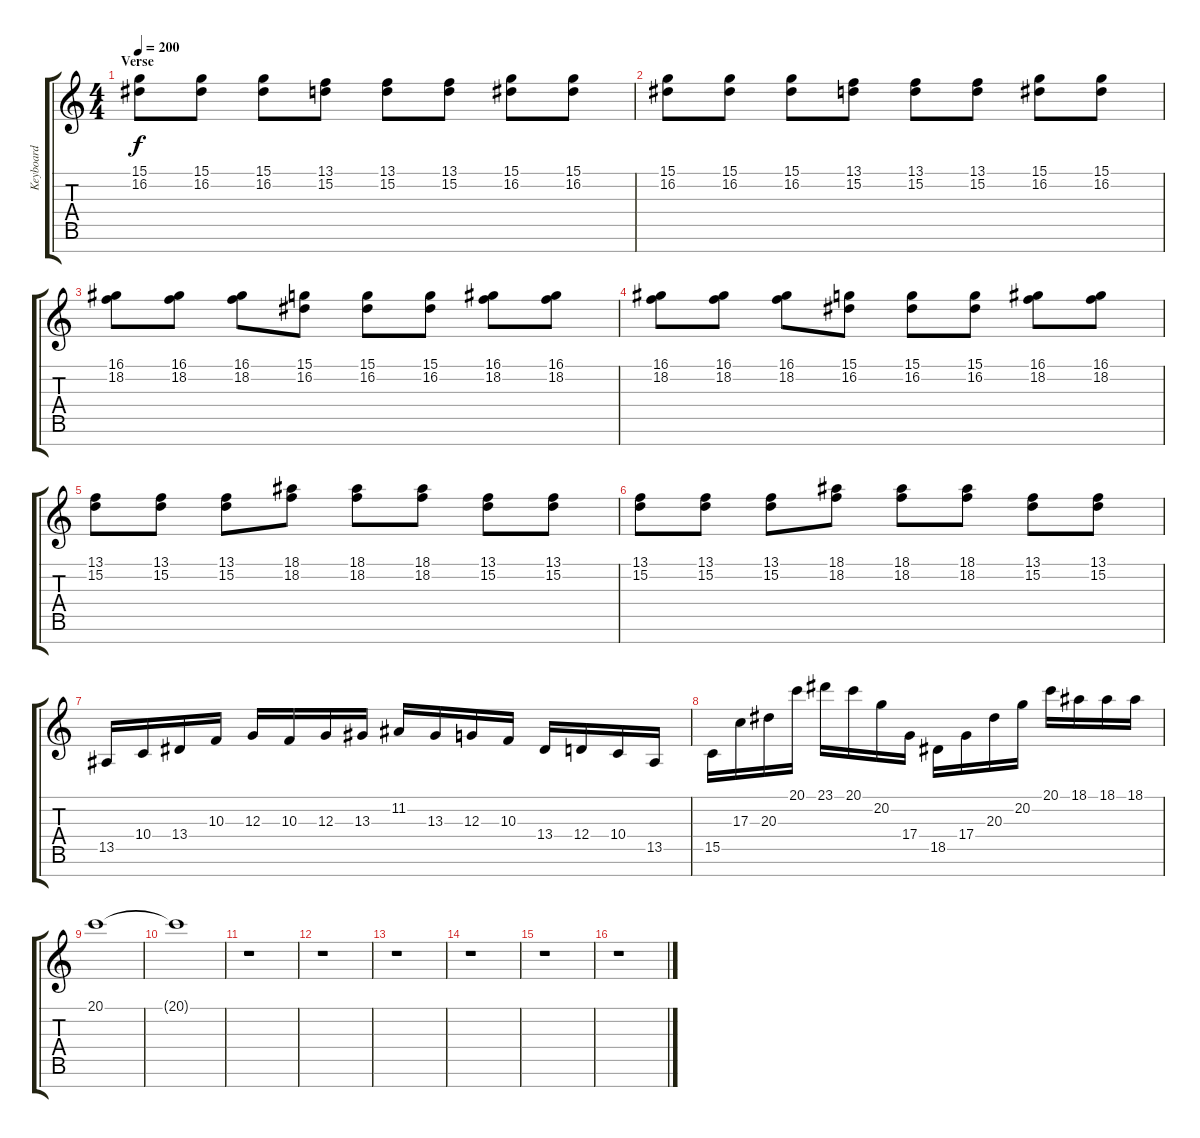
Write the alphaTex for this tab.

\track ("Keyboard" "Keyboard") {instrument lead1square}
\staff {score tabs}
\tuning (E4 B3 G3 D3 A2 E2 B1) {hide}
\ts (4 4)
\section ("" "Verse")
\tempo 200
\clef g2
\ks c
(15.1 16.2).8{dy f} (15.1 16.2).8 (15.1 16.2).8 (13.1 15.2).8 (13.1 15.2).8 (13.1 15.2).8 (15.1 16.2).8 (15.1 16.2).8 |
(15.1 16.2).8 (15.1 16.2).8 (15.1 16.2).8 (13.1 15.2).8 (13.1 15.2).8 (13.1 15.2).8 (15.1 16.2).8 (15.1 16.2).8 |
(16.1 18.2).8 (16.1 18.2).8 (16.1 18.2).8 (15.1 16.2).8 (15.1 16.2).8 (15.1 16.2).8 (16.1 18.2).8 (16.1 18.2).8 |
(16.1 18.2).8 (16.1 18.2).8 (16.1 18.2).8 (15.1 16.2).8 (15.1 16.2).8 (15.1 16.2).8 (16.1 18.2).8 (16.1 18.2).8 |
(13.1 15.2).8 (13.1 15.2).8 (13.1 15.2).8 (18.1 18.2).8 (18.1 18.2).8 (18.1 18.2).8 (13.1 15.2).8 (13.1 15.2).8 |
(13.1 15.2).8 (13.1 15.2).8 (13.1 15.2).8 (18.1 18.2).8 (18.1 18.2).8 (18.1 18.2).8 (13.1 15.2).8 (13.1 15.2).8 |
13.5.16 10.4.16 13.4.16 10.3.16 12.3.16 10.3.16 12.3.16 13.3.16 11.2.16 13.3.16 12.3.16 10.3.16 13.4.16 12.4.16 10.4.16 13.5.16 |
15.5.16 17.3.16 20.3.16 20.1.16 23.1.16 20.1.16 20.2.16 17.4.16 18.5.16 17.4.16 20.3.16 20.2.16 20.1.16 18.1.16 18.1.16 18.1.16 |
\section ("" "")
20.1.1 |
20.1{t}.1 |
r.1 |
r.1 |
r.1 |
r.1 |
r.1 |
r.1
